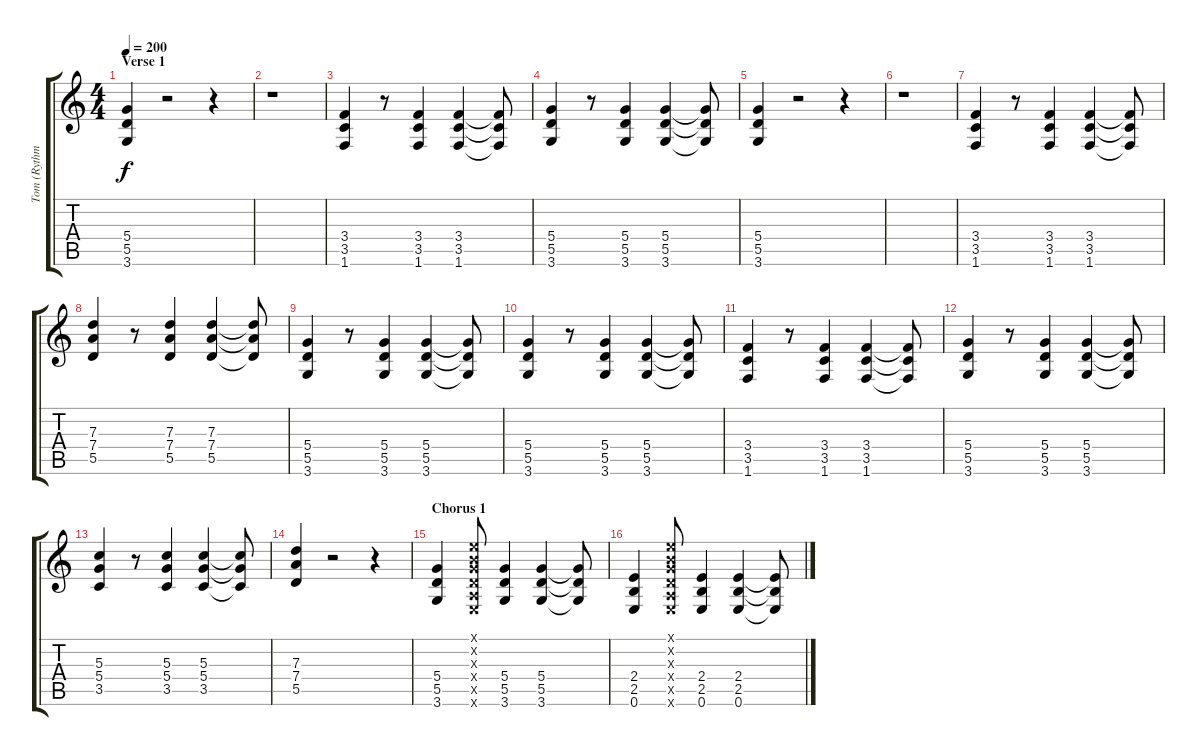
\track ("Tom (Rythmn Guitar)" "Tom (Rythm") {instrument overdrivenguitar}
\staff {score tabs}
\tuning (E4 B3 G3 D3 A2 E2) {hide}
\ts (4 4)
\section ("" "Verse 1")
\tempo 200
\clef g2
\ks c
(5.4 5.5 3.6).4{dy f} r.2 r.4 |
r.1 |
(3.4 3.5 1.6).4 r.8 (3.4 3.5 1.6).4 (3.4 3.5 1.6).4 (3.4{t} 3.5{t} 1.6{t}).8 |
(5.4 5.5 3.6).4 r.8 (5.4 5.5 3.6).4 (5.4 5.5 3.6).4 (5.4{t} 5.5{t} 3.6{t}).8 |
(5.4 5.5 3.6).4 r.2 r.4 |
r.1 |
(3.4 3.5 1.6).4 r.8 (3.4 3.5 1.6).4 (3.4 3.5 1.6).4 (3.4{t} 3.5{t} 1.6{t}).8 |
(7.3 7.4 5.5).4 r.8 (7.3 7.4 5.5).4 (7.3 7.4 5.5).4 (7.3{t} 7.4{t} 5.5{t}).8 |
(5.4 5.5 3.6).4 r.8 (5.4 5.5 3.6).4 (5.4 5.5 3.6).4 (5.4{t} 5.5{t} 3.6{t}).8 |
(5.4 5.5 3.6).4 r.8 (5.4 5.5 3.6).4 (5.4 5.5 3.6).4 (5.4{t} 5.5{t} 3.6{t}).8 |
(3.4 3.5 1.6).4 r.8 (3.4 3.5 1.6).4 (3.4 3.5 1.6).4 (3.4{t} 3.5{t} 1.6{t}).8 |
(5.4 5.5 3.6).4 r.8 (5.4 5.5 3.6).4 (5.4 5.5 3.6).4 (5.4{t} 5.5{t} 3.6{t}).8 |
(5.3 5.4 3.5).4 r.8 (5.3 5.4 3.5).4 (5.3 5.4 3.5).4 (5.3{t} 5.4{t} 3.5{t}).8 |
(7.3 7.4 5.5).4 r.2 r.4 |
\section ("" "Chorus 1")
(5.4 5.5 3.6).4 (0.1{x} 0.2{x} 0.3{x} 0.4{x} 0.5{x} 0.6{x}).8 (5.4 5.5 3.6).4 (5.4 5.5 3.6).4 (5.4{t} 5.5{t} 3.6{t}).8 |
(2.4 2.5 0.6).4 (0.1{x} 0.2{x} 0.3{x} 0.4{x} 0.5{x} 0.6{x}).8 (2.4 2.5 0.6).4 (2.4 2.5 0.6).4 (2.4{t} 2.5{t} 0.6{t}).8
